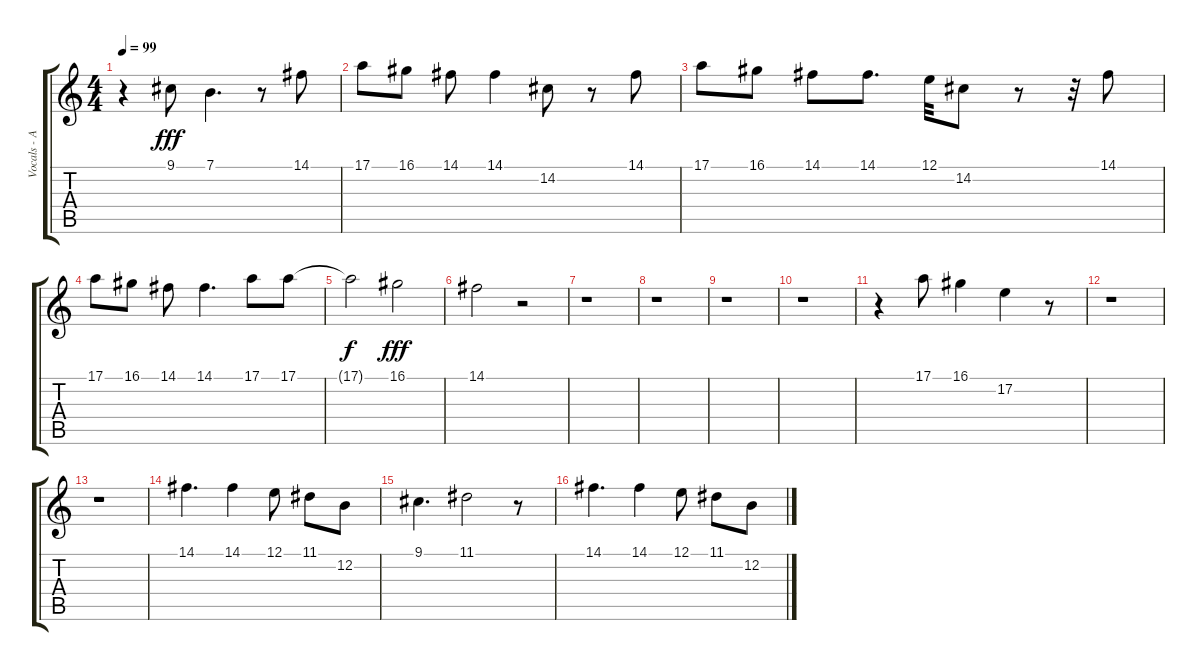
\track ("Vocals - AJ" "Vocals - A") {instrument tenorsax}
\staff {score tabs}
\tuning (E4 B3 G3 D3 A2 E2) {hide}
\ts (4 4)
\tempo 99
\clef g2
\ks c
r.4{dy fff} 9.1.8{volume 14} 7.1.4{d} r.8 14.1.8{volume 12} |
17.1.8 16.1.8 14.1.8 14.1.4 14.2.8 r.8 14.1.8 |
17.1.8 16.1.8 14.1.8 14.1.8{d} 12.1.32 14.2.8 r.8 r.32 14.1.8 |
17.1.8 16.1.8 14.1.8 14.1.4{d} 17.1.8 17.1.8{volume 12} |
17.1{t}.2{dy f} 16.1.2{dy fff} |
14.1.2 r.2 |
r.1 |
r.1 |
r.1 |
r.1 |
r.4 17.1.8{volume 12} 16.1.4 17.2.4 r.8 |
r.1 |
r.1 |
14.1.4{d volume 11} 14.1.4 12.1.8 11.1.8 12.2.8 |
9.1.4{d} 11.1.2 r.8 |
14.1.4{d} 14.1.4 12.1.8 11.1.8 12.2.8
